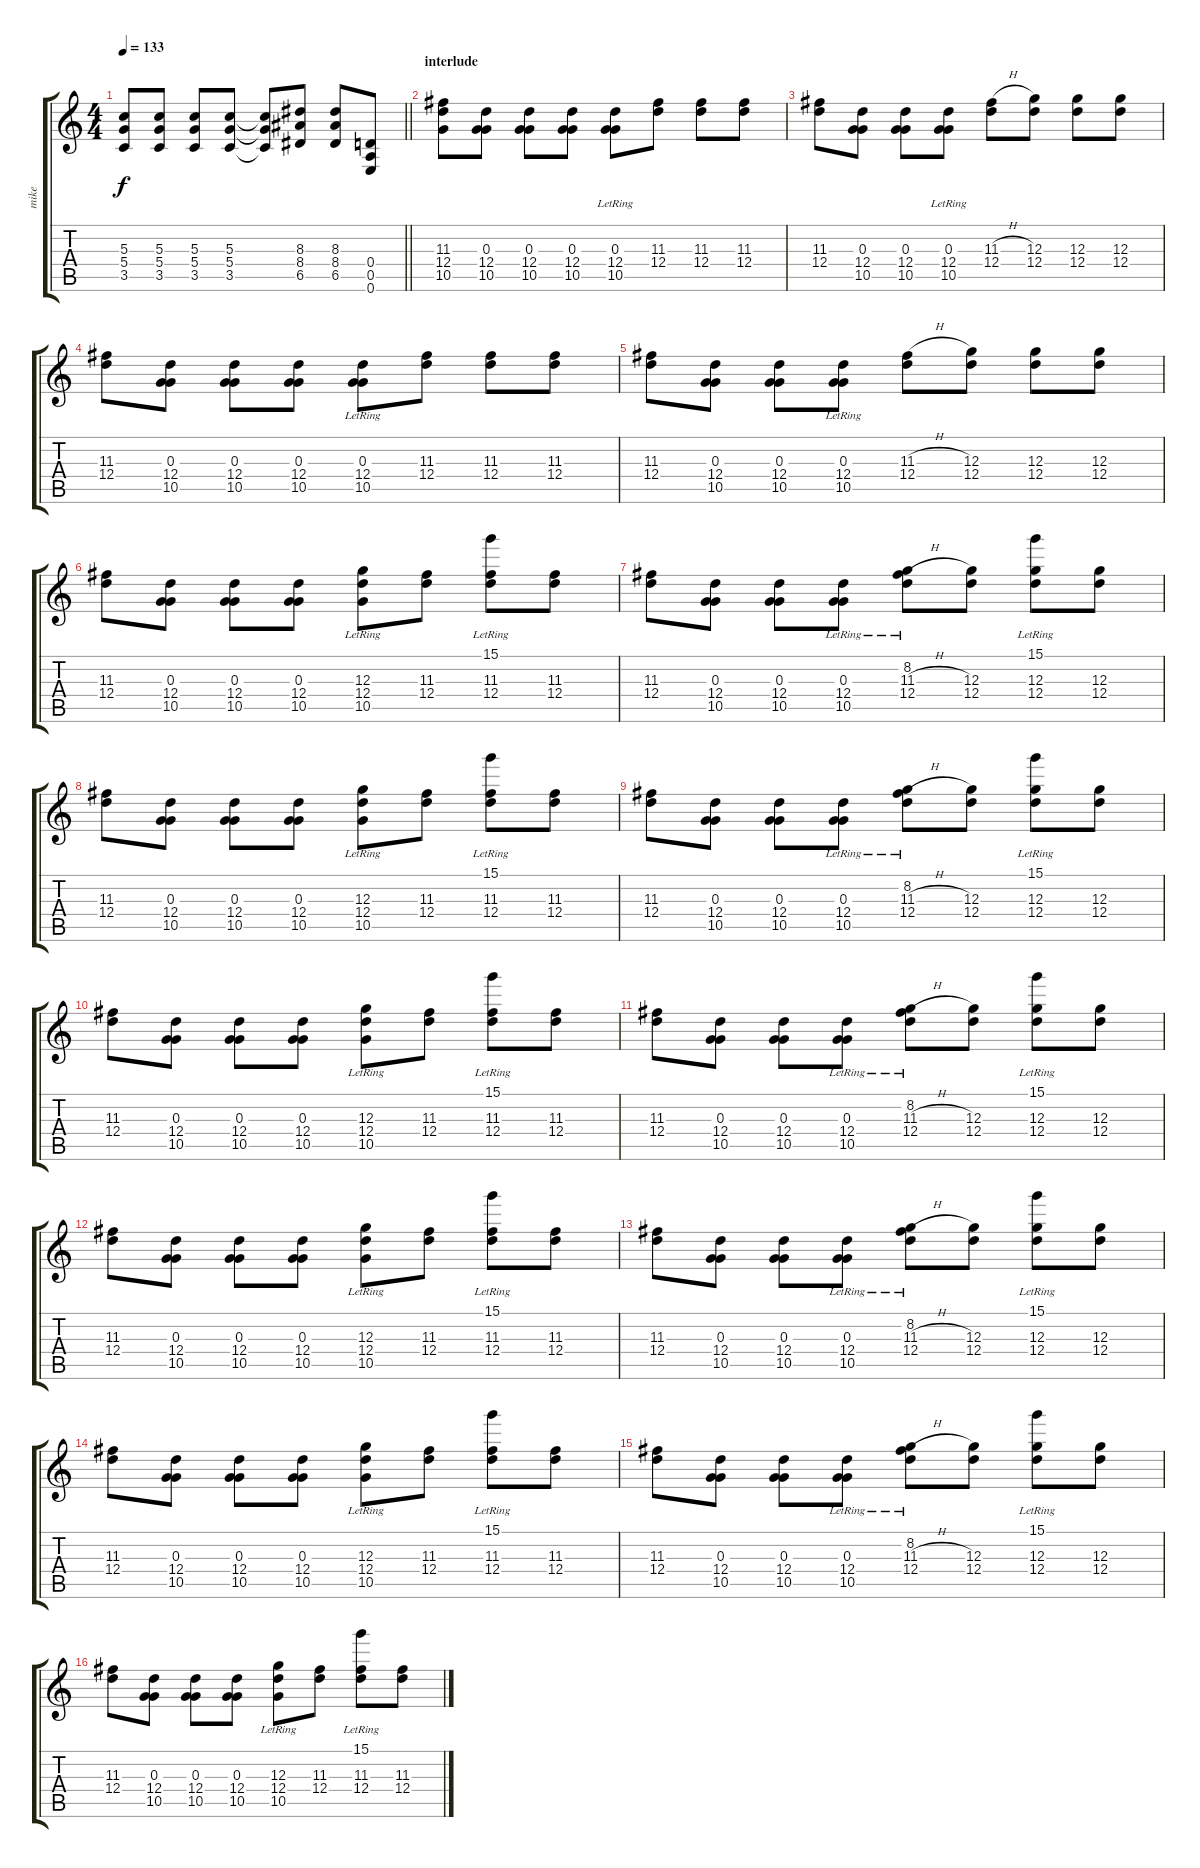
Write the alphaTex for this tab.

\track ("mike" "mike") {instrument electricguitarclean}
\staff {score tabs}
\tuning (E4 B3 G3 D3 A2 E2) {hide}
\ts (4 4)
\tempo 133
\clef g2
\barLineRight lightlight
\ks c
(5.3 5.4 3.5).8{dy f} (5.3 5.4 3.5).8 (5.3 5.4 3.5).8 (5.3 5.4 3.5).8 (5.3{t} 5.4{t} 3.5{t}).8 (8.3 8.4 6.5).8 (8.3 8.4 6.5).8 (0.4 0.5 0.6).8 |
\section ("" "interlude")
(11.3 12.4 10.5).8{volume 13 instrument electricguitarclean} (0.3 12.4 10.5).8 (0.3 12.4 10.5).8 (0.3 12.4 10.5).8 (0.3 12.4 10.5{lr}).8 (11.3 12.4).8 (11.3 12.4).8 (11.3 12.4).8 |
(11.3 12.4).8 (0.3 12.4 10.5).8 (0.3 12.4 10.5).8 (0.3 12.4 10.5{lr}).8 (11.3{h} 12.4).8 (12.3 12.4).8 (12.3 12.4).8 (12.3 12.4).8 |
(11.3 12.4).8 (0.3 12.4 10.5).8 (0.3 12.4 10.5).8 (0.3 12.4 10.5).8 (0.3 12.4 10.5{lr}).8 (11.3 12.4).8 (11.3 12.4).8 (11.3 12.4).8 |
(11.3 12.4).8 (0.3 12.4 10.5).8 (0.3 12.4 10.5).8 (0.3 12.4 10.5{lr}).8 (11.3{h} 12.4).8 (12.3 12.4).8 (12.3 12.4).8 (12.3 12.4).8 |
(11.3 12.4).8 (0.3 12.4 10.5).8 (0.3 12.4 10.5).8 (0.3 12.4 10.5).8 (12.3 12.4 10.5{lr}).8 (11.3 12.4).8 (15.1{lr} 11.3 12.4).8 (11.3 12.4).8 |
(11.3 12.4).8 (0.3 12.4 10.5).8 (0.3 12.4 10.5).8 (0.3 12.4 10.5{lr}).8 (8.2{lr} 11.3{h} 12.4).8 (12.3 12.4).8 (15.1{lr} 12.3 12.4).8 (12.3 12.4).8 |
(11.3 12.4).8 (0.3 12.4 10.5).8 (0.3 12.4 10.5).8 (0.3 12.4 10.5).8 (12.3 12.4 10.5{lr}).8 (11.3 12.4).8 (15.1{lr} 11.3 12.4).8 (11.3 12.4).8 |
(11.3 12.4).8 (0.3 12.4 10.5).8 (0.3 12.4 10.5).8 (0.3 12.4 10.5{lr}).8 (8.2{lr} 11.3{h} 12.4).8 (12.3 12.4).8 (15.1{lr} 12.3 12.4).8 (12.3 12.4).8 |
(11.3 12.4).8 (0.3 12.4 10.5).8 (0.3 12.4 10.5).8 (0.3 12.4 10.5).8 (12.3 12.4 10.5{lr}).8 (11.3 12.4).8 (15.1{lr} 11.3 12.4).8 (11.3 12.4).8 |
(11.3 12.4).8 (0.3 12.4 10.5).8 (0.3 12.4 10.5).8 (0.3 12.4 10.5{lr}).8 (8.2{lr} 11.3{h} 12.4).8 (12.3 12.4).8 (15.1{lr} 12.3 12.4).8 (12.3 12.4).8 |
(11.3 12.4).8 (0.3 12.4 10.5).8 (0.3 12.4 10.5).8 (0.3 12.4 10.5).8 (12.3 12.4 10.5{lr}).8 (11.3 12.4).8 (15.1{lr} 11.3 12.4).8 (11.3 12.4).8 |
(11.3 12.4).8 (0.3 12.4 10.5).8 (0.3 12.4 10.5).8 (0.3 12.4 10.5{lr}).8 (8.2{lr} 11.3{h} 12.4).8 (12.3 12.4).8 (15.1{lr} 12.3 12.4).8 (12.3 12.4).8 |
(11.3 12.4).8 (0.3 12.4 10.5).8 (0.3 12.4 10.5).8 (0.3 12.4 10.5).8 (12.3 12.4 10.5{lr}).8 (11.3 12.4).8 (15.1{lr} 11.3 12.4).8 (11.3 12.4).8 |
(11.3 12.4).8 (0.3 12.4 10.5).8 (0.3 12.4 10.5).8 (0.3 12.4 10.5{lr}).8 (8.2{lr} 11.3{h} 12.4).8 (12.3 12.4).8 (15.1{lr} 12.3 12.4).8 (12.3 12.4).8 |
(11.3 12.4).8 (0.3 12.4 10.5).8 (0.3 12.4 10.5).8 (0.3 12.4 10.5).8 (12.3 12.4 10.5{lr}).8 (11.3 12.4).8 (15.1{lr} 11.3 12.4).8 (11.3 12.4).8
